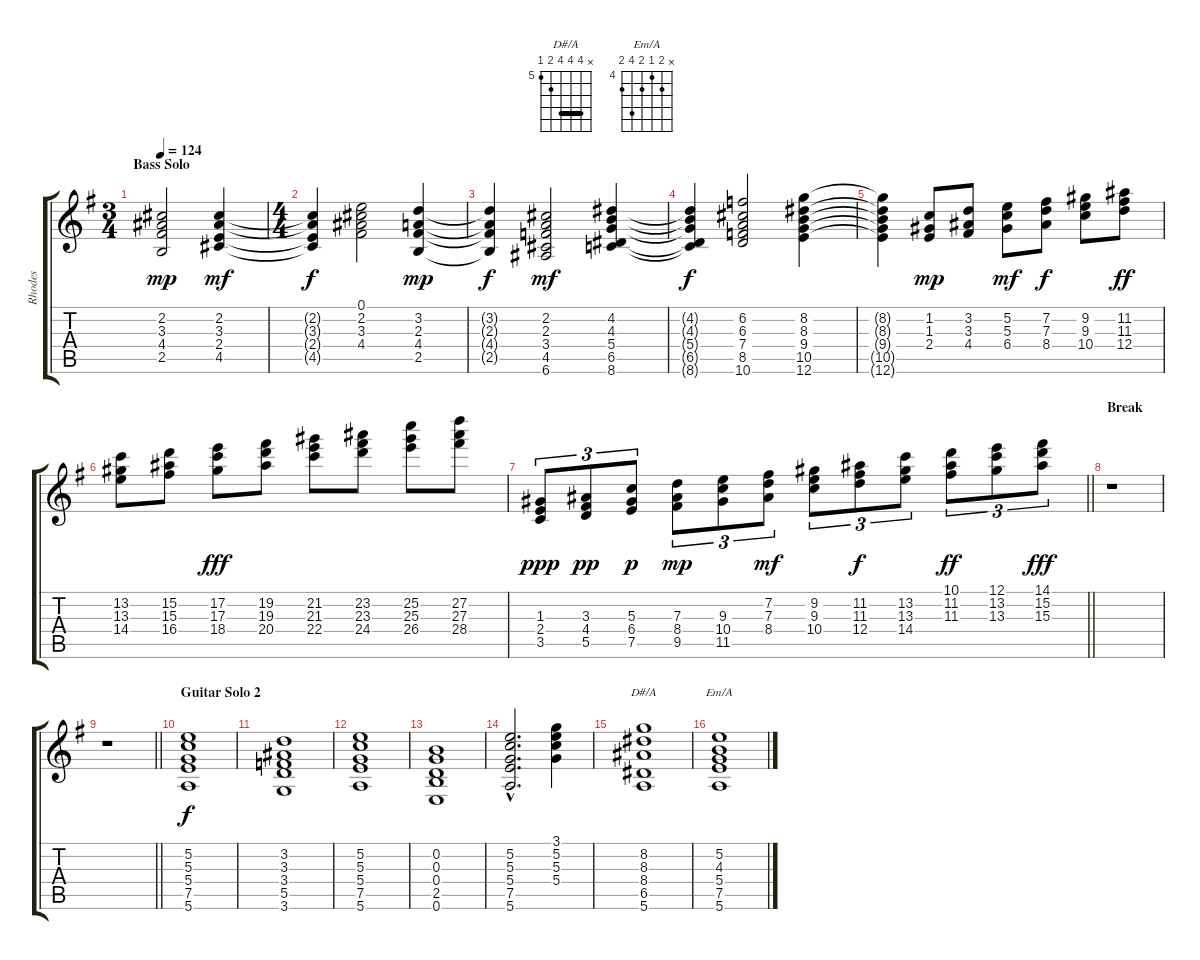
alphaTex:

\track ("Rhodes" "Rhodes") {instrument electricpiano1}
\staff {score tabs}
\tuning (E5 B4 G4 D4 A3 E3) {hide}
\chord ("D#/A" x 8 8 8 6 5) {firstfret 5 barre 8}
\chord ("Em/A" x 5 4 5 7 5) {firstfret 4}
\ts (3 4)
\section ("" "Bass Solo")
\tempo 124
\clef g2
\ks eminor
(2.2 3.3 4.4 2.5).2{dy mp} (2.2 3.3 2.4 4.5).4{dy mf} |
\ts (4 4)
(2.2{t} 3.3{t} 2.4{t} 4.5{t}).4{dy f} (0.1 2.2 3.3 4.4).2 (3.2 2.3 4.4 2.5).4{dy mp} |
(3.2{t} 2.3{t} 4.4{t} 2.5{t}).4{dy f} (2.2 2.3 3.4 4.5 6.6).2{dy mf} (4.2 4.3 5.4 6.5 8.6).4 |
(4.2{t} 4.3{t} 5.4{t} 6.5{t} 8.6{t}).4{dy f} (6.2 6.3 7.4 8.5 10.6).2 (8.2 8.3 9.4 10.5 12.6).4 |
(8.2{t} 8.3{t} 9.4{t} 10.5{t} 12.6{t}).4 (1.2 1.3 2.4).8{dy mp} (3.2 3.3 4.4).8 (5.2 5.3 6.4).8{dy mf} (7.2 7.3 8.4).8{dy f} (9.2 9.3 10.4).8 (11.2 11.3 12.4).8{dy ff} |
(13.2 13.3 14.4).8 (15.2 15.3 16.4).8 (17.2 17.3 18.4).8{dy fff} (19.2 19.3 20.4).8 (21.2 21.3 22.4).8 (23.2 23.3 24.4).8 (25.2 25.3 26.4).8 (27.2 27.3 28.4).8 |
\barLineRight lightlight
(1.3 2.4 3.5).8{tu (3 2) dy ppp} (3.3 4.4 5.5).8{tu (3 2) dy pp} (5.3 6.4 7.5).8{tu (3 2) dy p} (7.3 8.4 9.5).8{tu (3 2) dy mp} (9.3 10.4 11.5).8{tu (3 2)} (7.2 7.3 8.4).8{tu (3 2) dy mf} (9.2 9.3 10.4).8{tu (3 2)} (11.2 11.3 12.4).8{tu (3 2) dy f} (13.2 13.3 14.4).8{tu (3 2)} (10.1 11.2 11.3).8{tu (3 2) dy ff} (12.1 13.2 13.3).8{tu (3 2)} (14.1 15.2 15.3).8{tu (3 2) dy fff} |
\section ("" "Break")
r.1 |
\barLineRight lightlight
r.1 |
\section ("" "Guitar Solo 2")
(5.2 5.3 5.4 7.5 5.6).1{dy f} |
(3.2 3.3 3.4 5.5 3.6).1 |
(5.2 5.3 5.4 7.5 5.6).1 |
(0.2 0.3 0.4 2.5 0.6).1 |
(5.2{hac} 5.3{hac} 5.4{hac} 7.5{hac} 5.6{hac}).2{d} (3.1 5.2 5.3 5.4).4 |
(8.2 8.3 8.4 6.5 5.6).1{ch "D#/A"} |
(5.2 4.3 5.4 7.5 5.6).1{ch "Em/A"}
